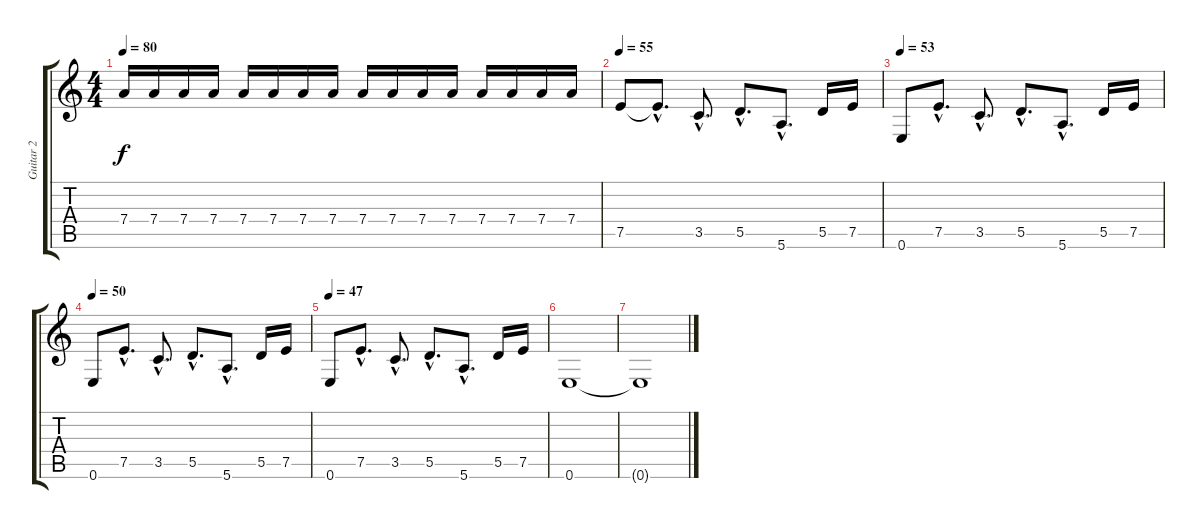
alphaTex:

\track ("Guitar 2" "Guitar 2") {instrument overdrivenguitar}
\staff {score tabs}
\tuning (E4 B3 G3 D3 A2 E2) {hide}
\ts (4 4)
\tempo 80
\clef g2
\ks c
7.4.16{dy f} 7.4.16 7.4.16 7.4.16 7.4.16 7.4.16 7.4.16 7.4.16 7.4.16 7.4.16 7.4.16 7.4.16 7.4.16 7.4.16 7.4.16 7.4.16 |
\tempo 55
7.5.8 7.5{hac t}.8{d} 3.5{hac}.8{d} 5.5{hac}.8{d} 5.6{hac}.8{d} 5.5.16 7.5.16 |
\tempo 53
0.6.8 7.5{hac}.8{d} 3.5{hac}.8{d} 5.5{hac}.8{d} 5.6{hac}.8{d} 5.5.16 7.5.16 |
\tempo 50
0.6.8 7.5{hac}.8{d} 3.5{hac}.8{d} 5.5{hac}.8{d} 5.6{hac}.8{d} 5.5.16 7.5.16 |
\tempo 47
0.6.8 7.5{hac}.8{d} 3.5{hac}.8{d} 5.5{hac}.8{d} 5.6{hac}.8{d} 5.5.16 7.5.16 |
0.6.1 |
0.6{t}.1{volume 5}
